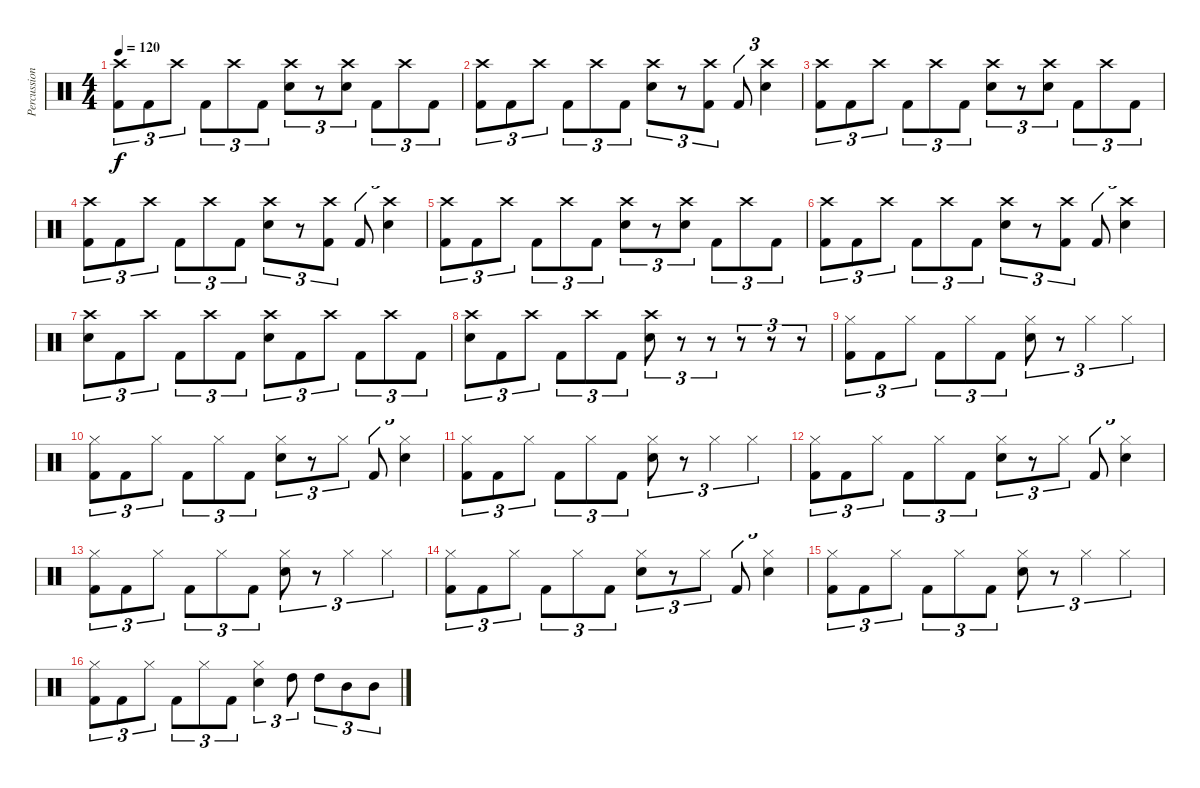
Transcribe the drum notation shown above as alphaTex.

\track ("Percussion" "Percussion") {instrument percussion}
\staff {score}
\articulation defaults
\ts (4 4)
\tempo 120
\clef neutral
\ks c
("Crash high (hit)" "Kick (hit) 2").8{tu (3 2) dy f} "Kick (hit) 2".8{tu (3 2)} "Crash high (hit)".8{tu (3 2)} "Kick (hit) 2".8{tu (3 2)} "Crash high (hit)".8{tu (3 2)} "Kick (hit) 2".8{tu (3 2)} ("Crash high (hit)" "Electric Snare (hit)").8{tu (3 2)} r.8{tu (3 2)} ("Crash high (hit)" "Electric Snare (hit)").8{tu (3 2)} "Kick (hit) 2".8{tu (3 2)} "Crash high (hit)".8{tu (3 2)} "Kick (hit) 2".8{tu (3 2)} |
("Crash high (hit)" "Kick (hit) 2").8{tu (3 2)} "Kick (hit) 2".8{tu (3 2)} "Crash high (hit)".8{tu (3 2)} "Kick (hit) 2".8{tu (3 2)} "Crash high (hit)".8{tu (3 2)} "Kick (hit) 2".8{tu (3 2)} ("Crash high (hit)" "Electric Snare (hit)").8{tu (3 2)} r.8{tu (3 2)} ("Crash high (hit)" "Kick (hit) 2").8{tu (3 2)} "Kick (hit) 2".8{tu (3 2)} ("Crash high (hit)" "Electric Snare (hit)").4{tu (3 2)} |
("Crash high (hit)" "Kick (hit) 2").8{tu (3 2)} "Kick (hit) 2".8{tu (3 2)} "Crash high (hit)".8{tu (3 2)} "Kick (hit) 2".8{tu (3 2)} "Crash high (hit)".8{tu (3 2)} "Kick (hit) 2".8{tu (3 2)} ("Crash high (hit)" "Electric Snare (hit)").8{tu (3 2)} r.8{tu (3 2)} ("Crash high (hit)" "Electric Snare (hit)").8{tu (3 2)} "Kick (hit) 2".8{tu (3 2)} "Crash high (hit)".8{tu (3 2)} "Kick (hit) 2".8{tu (3 2)} |
("Crash high (hit)" "Kick (hit) 2").8{tu (3 2)} "Kick (hit) 2".8{tu (3 2)} "Crash high (hit)".8{tu (3 2)} "Kick (hit) 2".8{tu (3 2)} "Crash high (hit)".8{tu (3 2)} "Kick (hit) 2".8{tu (3 2)} ("Crash high (hit)" "Electric Snare (hit)").8{tu (3 2)} r.8{tu (3 2)} ("Crash high (hit)" "Kick (hit) 2").8{tu (3 2)} "Kick (hit) 2".8{tu (3 2)} ("Crash high (hit)" "Electric Snare (hit)").4{tu (3 2)} |
("Crash high (hit)" "Kick (hit) 2").8{tu (3 2)} "Kick (hit) 2".8{tu (3 2)} "Crash high (hit)".8{tu (3 2)} "Kick (hit) 2".8{tu (3 2)} "Crash high (hit)".8{tu (3 2)} "Kick (hit) 2".8{tu (3 2)} ("Crash high (hit)" "Electric Snare (hit)").8{tu (3 2)} r.8{tu (3 2)} ("Crash high (hit)" "Electric Snare (hit)").8{tu (3 2)} "Kick (hit) 2".8{tu (3 2)} "Crash high (hit)".8{tu (3 2)} "Kick (hit) 2".8{tu (3 2)} |
("Crash high (hit)" "Kick (hit) 2").8{tu (3 2)} "Kick (hit) 2".8{tu (3 2)} "Crash high (hit)".8{tu (3 2)} "Kick (hit) 2".8{tu (3 2)} "Crash high (hit)".8{tu (3 2)} "Kick (hit) 2".8{tu (3 2)} ("Crash high (hit)" "Electric Snare (hit)").8{tu (3 2)} r.8{tu (3 2)} ("Crash high (hit)" "Kick (hit) 2").8{tu (3 2)} "Kick (hit) 2".8{tu (3 2)} ("Crash high (hit)" "Electric Snare (hit)").4{tu (3 2)} |
("Crash high (hit)" "Electric Snare (hit)").8{tu (3 2)} "Kick (hit) 2".8{tu (3 2)} "Crash high (hit)".8{tu (3 2)} "Kick (hit) 2".8{tu (3 2)} "Crash high (hit)".8{tu (3 2)} "Kick (hit) 2".8{tu (3 2)} ("Crash high (hit)" "Electric Snare (hit)").8{tu (3 2)} "Kick (hit) 2".8{tu (3 2)} "Crash high (hit)".8{tu (3 2)} "Kick (hit) 2".8{tu (3 2)} "Crash high (hit)".8{tu (3 2)} "Kick (hit) 2".8{tu (3 2)} |
("Crash high (hit)" "Electric Snare (hit)").8{tu (3 2)} "Kick (hit) 2".8{tu (3 2)} "Crash high (hit)".8{tu (3 2)} "Kick (hit) 2".8{tu (3 2)} "Crash high (hit)".8{tu (3 2)} "Kick (hit) 2".8{tu (3 2)} ("Crash high (hit)" "Electric Snare (hit)").8{tu (3 2)} r.8{tu (3 2)} r.8{tu (3 2)} r.8{tu (3 2)} r.8{tu (3 2)} r.8{tu (3 2)} |
("Hi-Hat (closed)" "Kick (hit) 2").8{tu (3 2)} "Kick (hit) 2".8{tu (3 2)} "Hi-Hat (closed)".8{tu (3 2)} "Kick (hit) 2".8{tu (3 2)} "Hi-Hat (closed)".8{tu (3 2)} "Kick (hit) 2".8{tu (3 2)} ("Hi-Hat (closed)" "Electric Snare (hit)").8{tu (3 2)} r.8{tu (3 2)} "Hi-Hat (closed)".4{tu (3 2)} "Hi-Hat (closed)".4{tu (3 2)} |
("Hi-Hat (closed)" "Kick (hit) 2").8{tu (3 2)} "Kick (hit) 2".8{tu (3 2)} "Hi-Hat (closed)".8{tu (3 2)} "Kick (hit) 2".8{tu (3 2)} "Hi-Hat (closed)".8{tu (3 2)} "Kick (hit) 2".8{tu (3 2)} ("Hi-Hat (closed)" "Electric Snare (hit)").8{tu (3 2)} r.8{tu (3 2)} "Hi-Hat (closed)".8{tu (3 2)} "Kick (hit) 2".8{tu (3 2)} ("Hi-Hat (closed)" "Electric Snare (hit)").4{tu (3 2)} |
("Hi-Hat (closed)" "Kick (hit) 2").8{tu (3 2)} "Kick (hit) 2".8{tu (3 2)} "Hi-Hat (closed)".8{tu (3 2)} "Kick (hit) 2".8{tu (3 2)} "Hi-Hat (closed)".8{tu (3 2)} "Kick (hit) 2".8{tu (3 2)} ("Hi-Hat (closed)" "Electric Snare (hit)").8{tu (3 2)} r.8{tu (3 2)} "Hi-Hat (closed)".4{tu (3 2)} "Hi-Hat (closed)".4{tu (3 2)} |
("Hi-Hat (closed)" "Kick (hit) 2").8{tu (3 2)} "Kick (hit) 2".8{tu (3 2)} "Hi-Hat (closed)".8{tu (3 2)} "Kick (hit) 2".8{tu (3 2)} "Hi-Hat (closed)".8{tu (3 2)} "Kick (hit) 2".8{tu (3 2)} ("Hi-Hat (closed)" "Electric Snare (hit)").8{tu (3 2)} r.8{tu (3 2)} "Hi-Hat (closed)".8{tu (3 2)} "Kick (hit) 2".8{tu (3 2)} ("Hi-Hat (closed)" "Electric Snare (hit)").4{tu (3 2)} |
("Hi-Hat (closed)" "Kick (hit) 2").8{tu (3 2)} "Kick (hit) 2".8{tu (3 2)} "Hi-Hat (closed)".8{tu (3 2)} "Kick (hit) 2".8{tu (3 2)} "Hi-Hat (closed)".8{tu (3 2)} "Kick (hit) 2".8{tu (3 2)} ("Hi-Hat (closed)" "Electric Snare (hit)").8{tu (3 2)} r.8{tu (3 2)} "Hi-Hat (closed)".4{tu (3 2)} "Hi-Hat (closed)".4{tu (3 2)} |
("Hi-Hat (closed)" "Kick (hit) 2").8{tu (3 2)} "Kick (hit) 2".8{tu (3 2)} "Hi-Hat (closed)".8{tu (3 2)} "Kick (hit) 2".8{tu (3 2)} "Hi-Hat (closed)".8{tu (3 2)} "Kick (hit) 2".8{tu (3 2)} ("Hi-Hat (closed)" "Electric Snare (hit)").8{tu (3 2)} r.8{tu (3 2)} "Hi-Hat (closed)".8{tu (3 2)} "Kick (hit) 2".8{tu (3 2)} ("Hi-Hat (closed)" "Electric Snare (hit)").4{tu (3 2)} |
("Hi-Hat (closed)" "Kick (hit) 2").8{tu (3 2)} "Kick (hit) 2".8{tu (3 2)} "Hi-Hat (closed)".8{tu (3 2)} "Kick (hit) 2".8{tu (3 2)} "Hi-Hat (closed)".8{tu (3 2)} "Kick (hit) 2".8{tu (3 2)} ("Hi-Hat (closed)" "Electric Snare (hit)").8{tu (3 2)} r.8{tu (3 2)} "Hi-Hat (closed)".4{tu (3 2)} "Hi-Hat (closed)".4{tu (3 2)} |
("Hi-Hat (closed)" "Kick (hit) 2").8{tu (3 2)} "Kick (hit) 2".8{tu (3 2)} "Hi-Hat (closed)".8{tu (3 2)} "Kick (hit) 2".8{tu (3 2)} "Hi-Hat (closed)".8{tu (3 2)} "Kick (hit) 2".8{tu (3 2)} ("Hi-Hat (closed)" "Electric Snare (hit)").4{tu (3 2)} "High Tom (hit)".8{tu (3 2)} "High Tom (hit)".8{tu (3 2)} "Mid Tom (hit)".8{tu (3 2)} "Mid Tom (hit)".8{tu (3 2)}
